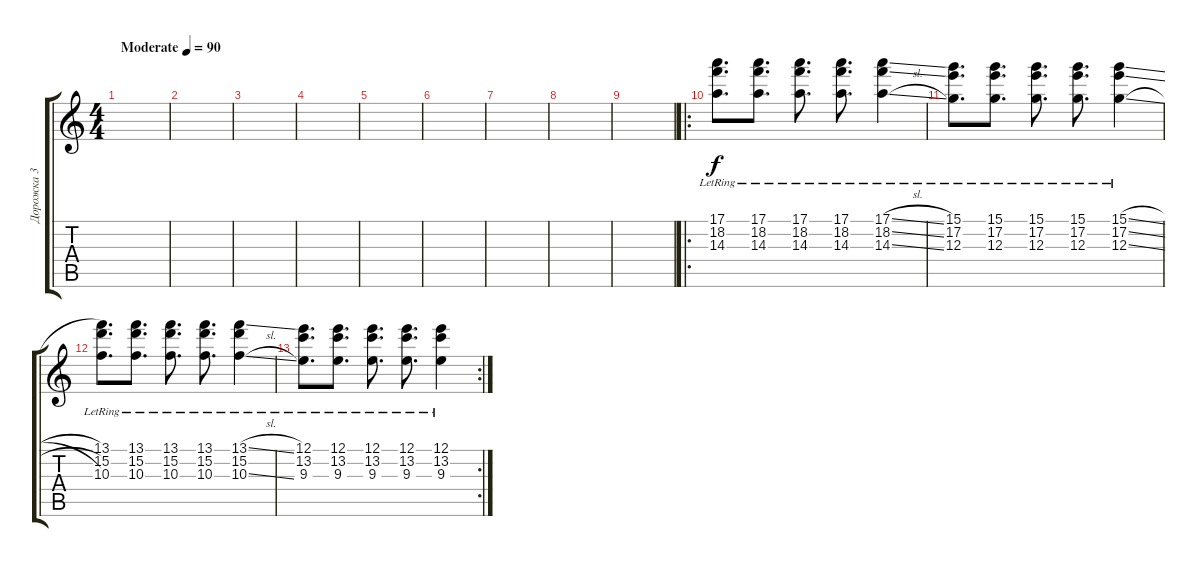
\track ("Дорожка 3" "Дорожка 3") {instrument electricguitarjazz}
\staff {score tabs}
\tuning (E4 B3 G3 D3 A2 E2) {hide}
\ts (4 4)
\tempo (90 "Moderate")
\clef g2
\ks c
|
|
|
|
|
|
|
|
|
\ro
(17.1{lr} 18.2{lr} 14.3{lr}).8{d} (17.1{lr} 18.2{lr} 14.3{lr}).8{d} (17.1{lr} 18.2{lr} 14.3{lr}).8{d} (17.1{lr} 18.2{lr} 14.3{lr}).8{d} (17.1{sl lr} 18.2{sl lr} 14.3{sl lr}).4 |
(15.1{lr} 17.2{lr} 12.3{lr}).8{d} (15.1{lr} 17.2{lr} 12.3{lr}).8{d} (15.1{lr} 17.2{lr} 12.3{lr}).8{d} (15.1{lr} 17.2{lr} 12.3{lr}).8{d} (15.1{sl lr} 17.2{sl lr} 12.3{sl lr}).4 |
(13.1{lr} 15.2{lr} 10.3{lr}).8{d} (13.1{lr} 15.2{lr} 10.3{lr}).8{d} (13.1{lr} 15.2{lr} 10.3{lr}).8{d} (13.1{lr} 15.2{lr} 10.3{lr}).8{d} (13.1{sl lr} 15.2{lr} 10.3{sl lr}).4 |
\rc 2
(12.1{lr} 13.2{lr} 9.3{lr}).8{d} (12.1{lr} 13.2{lr} 9.3{lr}).8{d} (12.1{lr} 13.2{lr} 9.3{lr}).8{d} (12.1{lr} 13.2{lr} 9.3{lr}).8{d} (12.1{lr} 13.2{lr} 9.3{lr}).4
